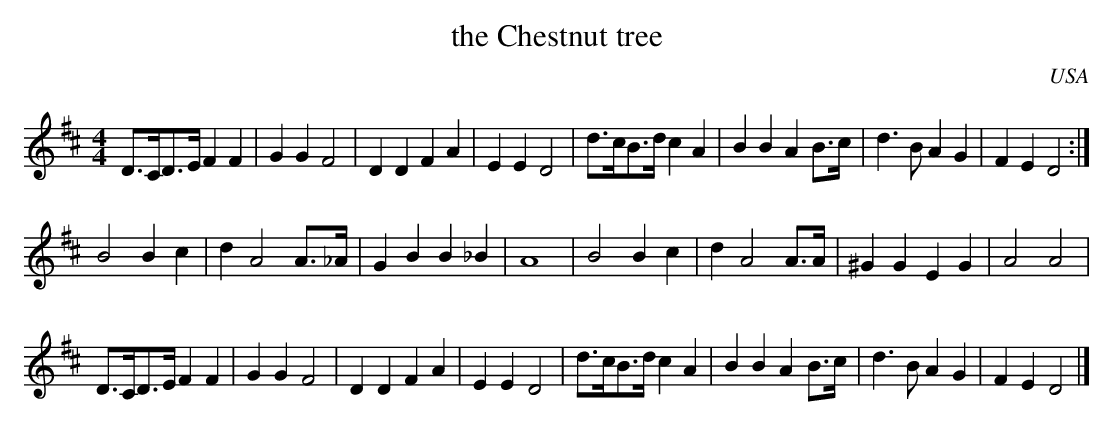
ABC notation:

X:1
T:the Chestnut tree
M:4/4
O:USA
K:D major
D>CD>E F2F2 | G2G2F4 | D2D2 F2A2 | E2E2 D4 |\
d>cB>d c2A2 | B2B2 A2B>c |d3BA2G2 | F2E2D4 :|
B4 B2c2 | d2A4 A>_A | G2B2B2_B2 | A8 |\
B4 B2c2 | d2A4A>A | ^G2G2E2G2 | A4 A4 |
D>CD>E F2F2 | G2G2 F4 | D2D2F2A2 | E2E2D4 |\
d>cB>d c2A2 | B2B2A2B>c | d3B A2G2 | F2E2D4 |]
